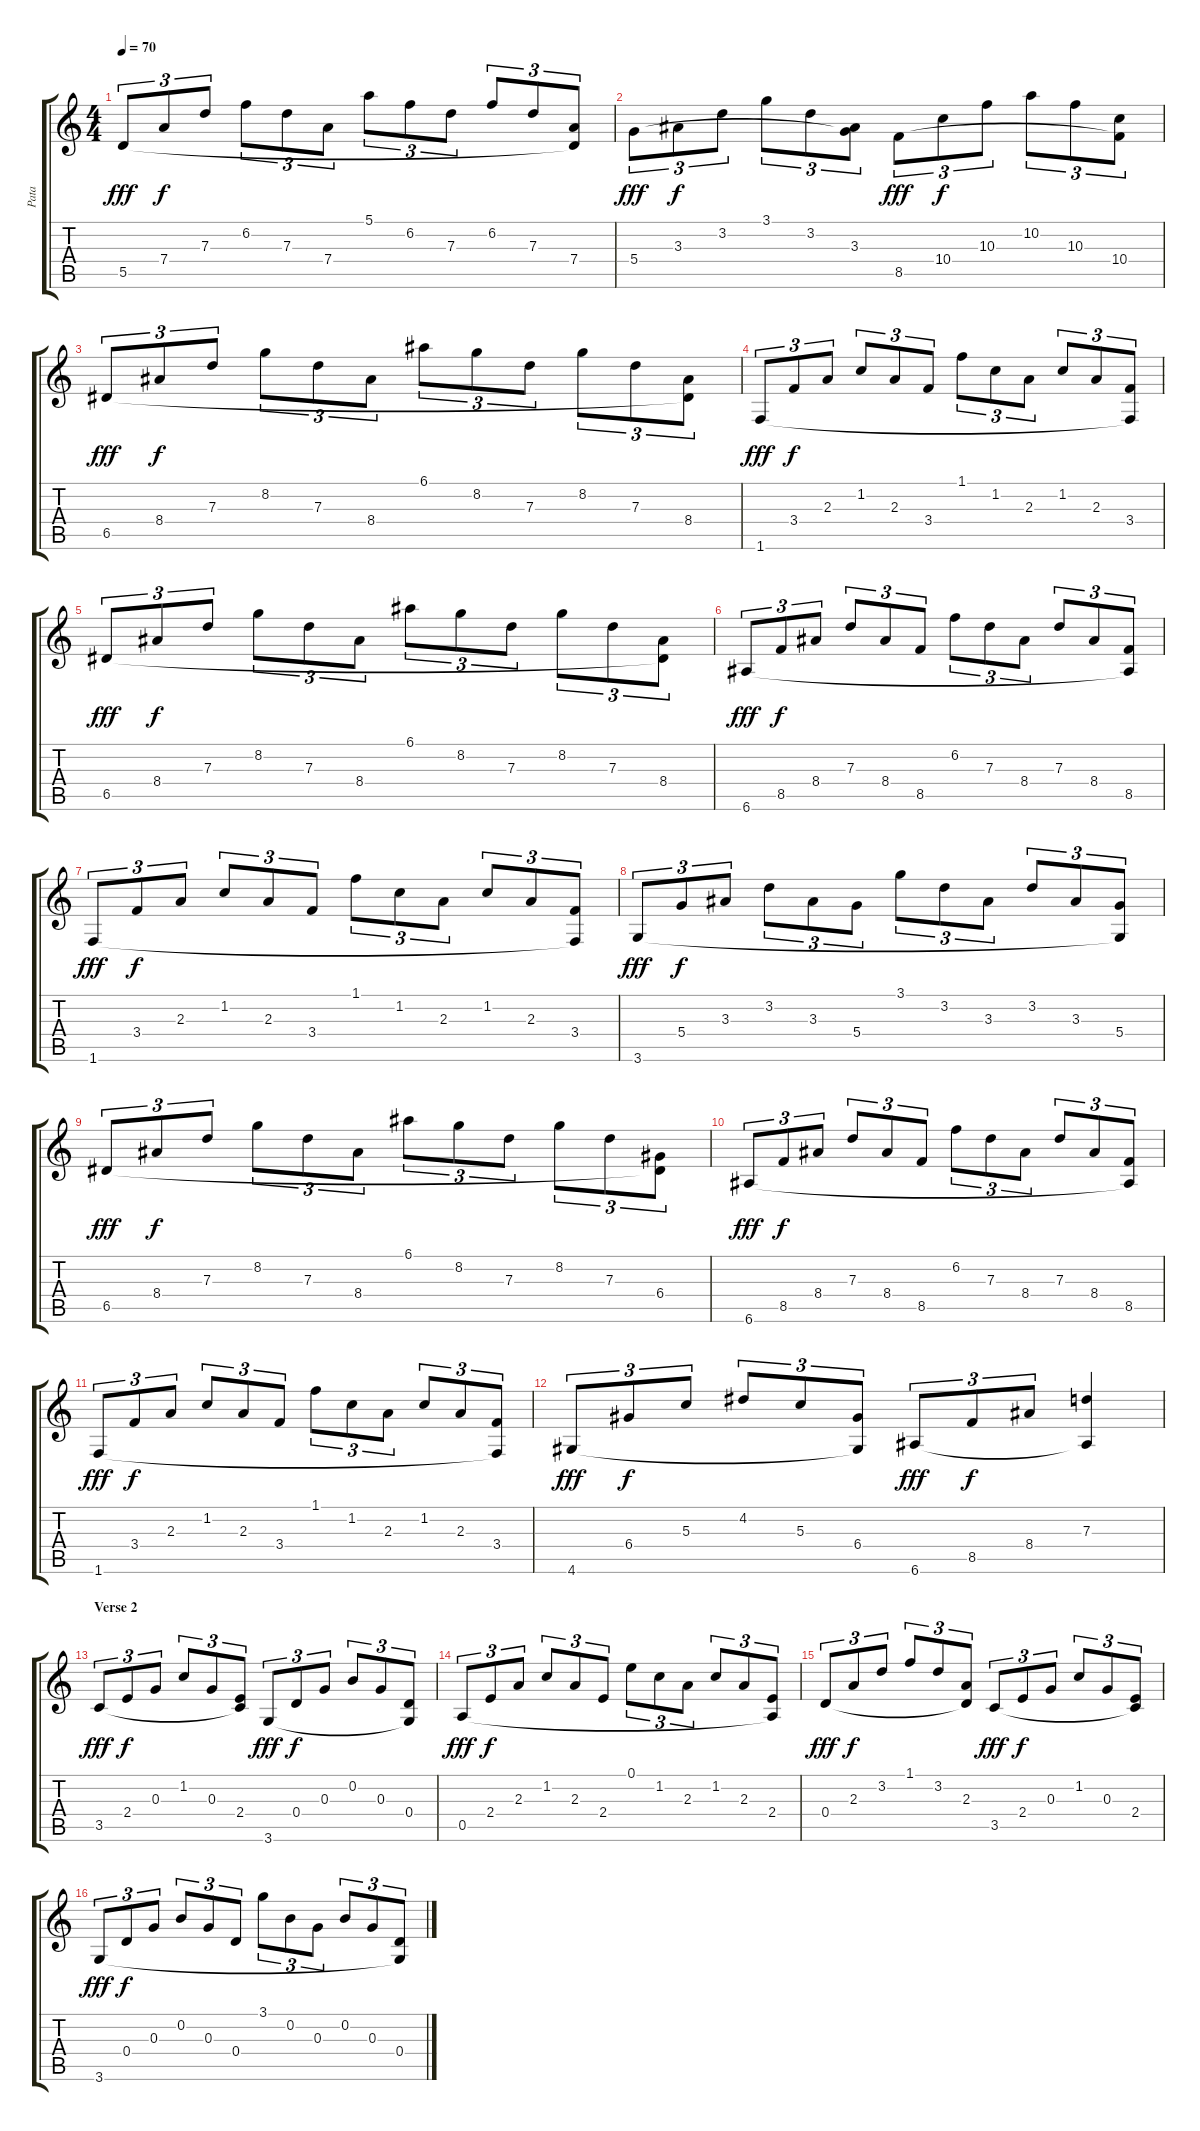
\track ("Pata" "Pata") {instrument acousticguitarsteel}
\staff {score tabs}
\tuning (E4 B3 G3 D3 A2 E2) {hide}
\ts (4 4)
\tempo 70
\clef g2
\ks c
5.5.8{tu (3 2) dy fff} 7.4.8{tu (3 2) dy f} 7.3.8{tu (3 2)} 6.2.8{tu (3 2)} 7.3.8{tu (3 2)} 7.4.8{tu (3 2)} 5.1.8{tu (3 2)} 6.2.8{tu (3 2)} 7.3.8{tu (3 2)} 6.2.8{tu (3 2)} 7.3.8{tu (3 2)} (7.4 5.5{t}).8{tu (3 2)} |
5.4.8{tu (3 2) dy fff} 3.3.8{tu (3 2) dy f} 3.2.8{tu (3 2)} 3.1.8{tu (3 2)} 3.2.8{tu (3 2)} (3.3 5.4{t}).8{tu (3 2)} 8.5.8{tu (3 2) dy fff} 10.4.8{tu (3 2) dy f} 10.3.8{tu (3 2)} 10.2.8{tu (3 2)} 10.3.8{tu (3 2)} (10.4 8.5{t}).8{tu (3 2)} |
6.5.8{tu (3 2) dy fff} 8.4.8{tu (3 2) dy f} 7.3.8{tu (3 2)} 8.2.8{tu (3 2)} 7.3.8{tu (3 2)} 8.4.8{tu (3 2)} 6.1.8{tu (3 2)} 8.2.8{tu (3 2)} 7.3.8{tu (3 2)} 8.2.8{tu (3 2)} 7.3.8{tu (3 2)} (8.4 6.5{t}).8{tu (3 2)} |
1.6.8{tu (3 2) dy fff} 3.4.8{tu (3 2) dy f} 2.3.8{tu (3 2)} 1.2.8{tu (3 2)} 2.3.8{tu (3 2)} 3.4.8{tu (3 2)} 1.1.8{tu (3 2)} 1.2.8{tu (3 2)} 2.3.8{tu (3 2)} 1.2.8{tu (3 2)} 2.3.8{tu (3 2)} (3.4 1.6{t}).8{tu (3 2)} |
6.5.8{tu (3 2) dy fff} 8.4.8{tu (3 2) dy f} 7.3.8{tu (3 2)} 8.2.8{tu (3 2)} 7.3.8{tu (3 2)} 8.4.8{tu (3 2)} 6.1.8{tu (3 2)} 8.2.8{tu (3 2)} 7.3.8{tu (3 2)} 8.2.8{tu (3 2)} 7.3.8{tu (3 2)} (8.4 6.5{t}).8{tu (3 2)} |
6.6.8{tu (3 2) dy fff} 8.5.8{tu (3 2) dy f} 8.4.8{tu (3 2)} 7.3.8{tu (3 2)} 8.4.8{tu (3 2)} 8.5.8{tu (3 2)} 6.2.8{tu (3 2)} 7.3.8{tu (3 2)} 8.4.8{tu (3 2)} 7.3.8{tu (3 2)} 8.4.8{tu (3 2)} (8.5 6.6{t}).8{tu (3 2)} |
1.6.8{tu (3 2) dy fff} 3.4.8{tu (3 2) dy f} 2.3.8{tu (3 2)} 1.2.8{tu (3 2)} 2.3.8{tu (3 2)} 3.4.8{tu (3 2)} 1.1.8{tu (3 2)} 1.2.8{tu (3 2)} 2.3.8{tu (3 2)} 1.2.8{tu (3 2)} 2.3.8{tu (3 2)} (3.4 1.6{t}).8{tu (3 2)} |
3.6.8{tu (3 2) dy fff} 5.4.8{tu (3 2) dy f} 3.3.8{tu (3 2)} 3.2.8{tu (3 2)} 3.3.8{tu (3 2)} 5.4.8{tu (3 2)} 3.1.8{tu (3 2)} 3.2.8{tu (3 2)} 3.3.8{tu (3 2)} 3.2.8{tu (3 2)} 3.3.8{tu (3 2)} (5.4 3.6{t}).8{tu (3 2)} |
6.5.8{tu (3 2) dy fff} 8.4.8{tu (3 2) dy f} 7.3.8{tu (3 2)} 8.2.8{tu (3 2)} 7.3.8{tu (3 2)} 8.4.8{tu (3 2)} 6.1.8{tu (3 2)} 8.2.8{tu (3 2)} 7.3.8{tu (3 2)} 8.2.8{tu (3 2)} 7.3.8{tu (3 2)} (6.4 6.5{t}).8{tu (3 2)} |
6.6.8{tu (3 2) dy fff} 8.5.8{tu (3 2) dy f} 8.4.8{tu (3 2)} 7.3.8{tu (3 2)} 8.4.8{tu (3 2)} 8.5.8{tu (3 2)} 6.2.8{tu (3 2)} 7.3.8{tu (3 2)} 8.4.8{tu (3 2)} 7.3.8{tu (3 2)} 8.4.8{tu (3 2)} (8.5 6.6{t}).8{tu (3 2)} |
1.6.8{tu (3 2) dy fff} 3.4.8{tu (3 2) dy f} 2.3.8{tu (3 2)} 1.2.8{tu (3 2)} 2.3.8{tu (3 2)} 3.4.8{tu (3 2)} 1.1.8{tu (3 2)} 1.2.8{tu (3 2)} 2.3.8{tu (3 2)} 1.2.8{tu (3 2)} 2.3.8{tu (3 2)} (3.4 1.6{t}).8{tu (3 2)} |
4.6.8{tu (3 2) dy fff} 6.4.8{tu (3 2) dy f} 5.3.8{tu (3 2)} 4.2.8{tu (3 2)} 5.3.8{tu (3 2)} (6.4 4.6{t}).8{tu (3 2)} 6.6.8{tu (3 2) dy fff} 8.5.8{tu (3 2) dy f} 8.4.8{tu (3 2)} (7.3 6.6{t}).4 |
\section ("" "Verse 2")
3.5.8{tu (3 2) dy fff} 2.4.8{tu (3 2) dy f} 0.3.8{tu (3 2)} 1.2.8{tu (3 2)} 0.3.8{tu (3 2)} (2.4 3.5{t}).8{tu (3 2)} 3.6.8{tu (3 2) dy fff} 0.4.8{tu (3 2) dy f} 0.3.8{tu (3 2)} 0.2.8{tu (3 2)} 0.3.8{tu (3 2)} (0.4 3.6{t}).8{tu (3 2)} |
0.5.8{tu (3 2) dy fff} 2.4.8{tu (3 2) dy f} 2.3.8{tu (3 2)} 1.2.8{tu (3 2)} 2.3.8{tu (3 2)} 2.4.8{tu (3 2)} 0.1.8{tu (3 2)} 1.2.8{tu (3 2)} 2.3.8{tu (3 2)} 1.2.8{tu (3 2)} 2.3.8{tu (3 2)} (2.4 0.5{t}).8{tu (3 2)} |
0.4.8{tu (3 2) dy fff} 2.3.8{tu (3 2) dy f} 3.2.8{tu (3 2)} 1.1.8{tu (3 2)} 3.2.8{tu (3 2)} (2.3 0.4{t}).8{tu (3 2)} 3.5.8{tu (3 2) dy fff} 2.4.8{tu (3 2) dy f} 0.3.8{tu (3 2)} 1.2.8{tu (3 2)} 0.3.8{tu (3 2)} (2.4 3.5{t}).8{tu (3 2)} |
3.6.8{tu (3 2) dy fff} 0.4.8{tu (3 2) dy f} 0.3.8{tu (3 2)} 0.2.8{tu (3 2)} 0.3.8{tu (3 2)} 0.4.8{tu (3 2)} 3.1.8{tu (3 2)} 0.2.8{tu (3 2)} 0.3.8{tu (3 2)} 0.2.8{tu (3 2)} 0.3.8{tu (3 2)} (0.4 3.6{t}).8{tu (3 2)}
